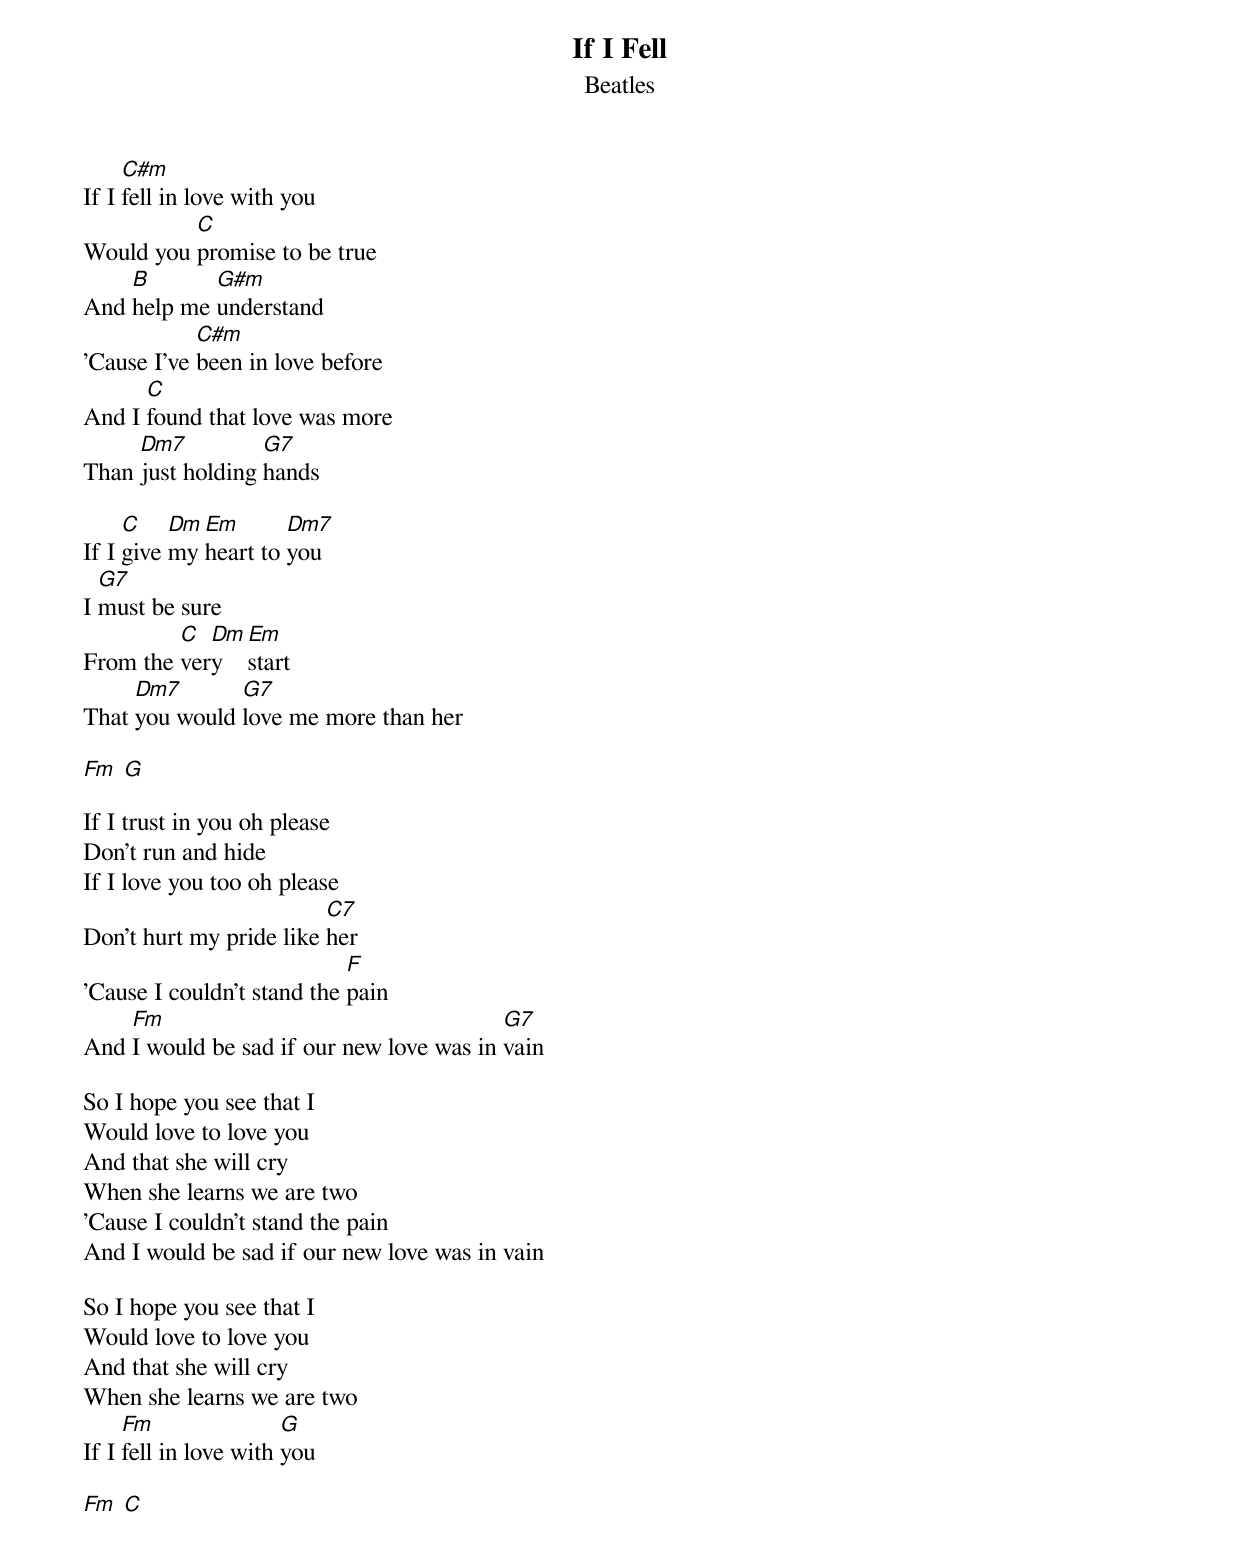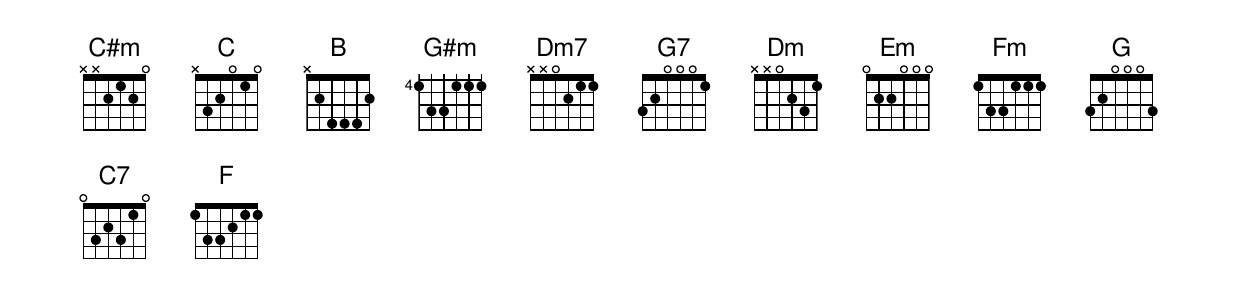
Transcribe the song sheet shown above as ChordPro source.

{title:If I Fell}
{subtitle:Beatles}
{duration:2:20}
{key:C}

If I [C#m]fell in love with you
Would you [C]promise to be true
And [B]help me [G#m]understand
'Cause I've [C#m]been in love before
And I [C]found that love was more
Than [Dm7]just holding [G7]hands

If I [C]give [Dm]my [Em]heart to [Dm7]you
I [G7]must be sure
From the [C]ver[Dm]y [Em]start
That [Dm7]you would [G7]love me more than her

[Fm] [G]

If I trust in you oh please
Don't run and hide
If I love you too oh please
Don't hurt my pride like [C7]her
'Cause I couldn't stand the [F]pain
And [Fm]I would be sad if our new love was in [G7]vain

So I hope you see that I
Would love to love you
And that she will cry
When she learns we are two
'Cause I couldn't stand the pain
And I would be sad if our new love was in vain

So I hope you see that I
Would love to love you
And that she will cry
When she learns we are two
If I [Fm]fell in love with [G]you

[Fm] [C]

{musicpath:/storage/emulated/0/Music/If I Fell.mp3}
